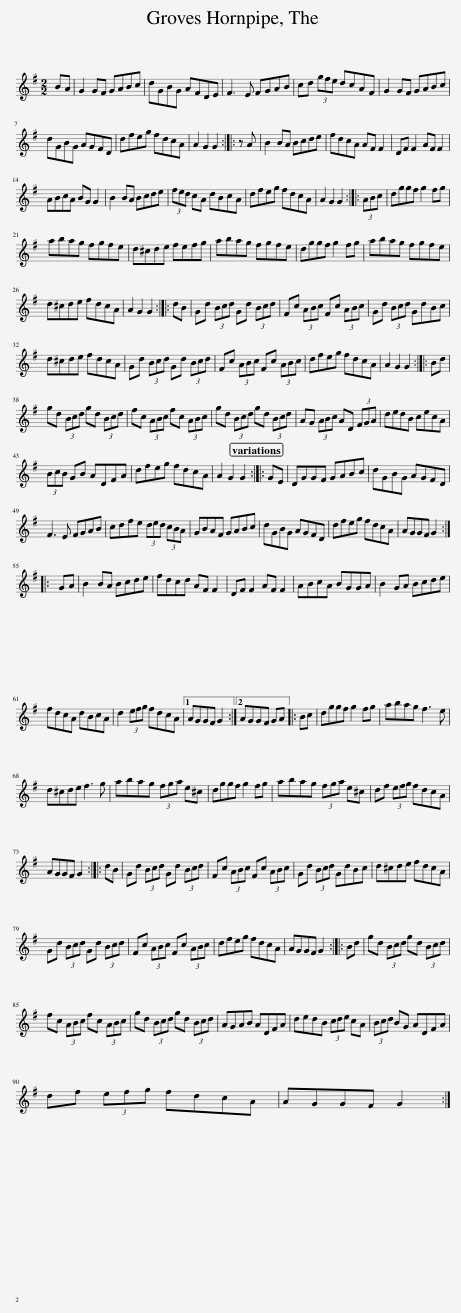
X:1
L:1/8
M:2/2
I:linebreak $
K:G
V:1 treble
V:1
 BA | G2 GF GABc | dGBG AFDE | F3 E FGAB | cd (3gfe dcAF | %5
 G2 GF GABc |$ dGBG AGFD | dfeg fdcA | A2 G2 G2 :: z A | %10
 B2 BA Bcde | fdcA AF F2 | DF F2 AF F2 |$ ABcA BG G2 | B2 BA Bcde | %15
 (3fed cA dBcA | dfeg fdcA | A2 G2 G2 :: (3ABc | dggf g2 fg |$ %20
 abag fgfe | d^cde fefg | abag fgfe | dggf g2 fg | abag fgfe |$ %25
 d^cde fdcA | A2 G2 G2 :: dB | Gd (3Bcd Gd (3Bcd | Fc (3ABc Fc (3ABc | %30
 Gd (3Bcd GdBc |$ d^cde fdcA | Gd (3Bcd Gd (3Bcd | Fc (3ABc Fc (3ABc | dfeg fdcA | %35
 A2 G2 G2 :: Bd |$ gd (3Bcd gd (3Bcd | fc (3ABc fc (3ABc | gd (3Bcd gd (3Bcd | %40
 AG (3ABc AD (3FGA | dedB cecA |$ (3BcB GB ADFA | dfeg fdcA | A2 G2 G2 :: %45
 GE | DGGF GABc | dGBG AGFD |$ F3 E FGAB | cdfe (3ded (3cBA | %50
 GBAF GABc | dGBG AGFD | dfeg fdcA | AGGF G2 ::$ GA | %55
 B2 BA Bcde | fdcd AF F2 | DF F2 AF F2 | ABcA BGGA | B2 GA Bcde |$ %60
 fdcA dBcA | d2 (3efg fdcA |1 AGGF G2 :|2 AGGF GA |: Bc | %65
 dggf g2 fg | abag f3 e |$ d^cde f3 g | abag (3fga e^c | dggf g2 fg | %70
 abag (3fga e^c | df (3efg fdcA |$ AGGF G2 :: dB | Gd (3Bcd Gd (3Bcd | %75
 Fc (3ABc Fc (3ABc | Gd (3Bcd GdBc | d^cde fdcA |$ Gd (3Bcd Gd (3Bcd | Fc (3ABc Fc (3ABc | %80
 dfeg fdcA | AGGF G2 :: Bd | gd (3Bcd gd (3Bcd |$ fc (3ABc fc (3ABc | %85
 gd (3Bcd gd (3Bcd | AGAB ADFA | dedB (3cde cA | (3Bcd BG ADFA |$ df (3efg fdcA | %90
 AGGF G2 :| %91
